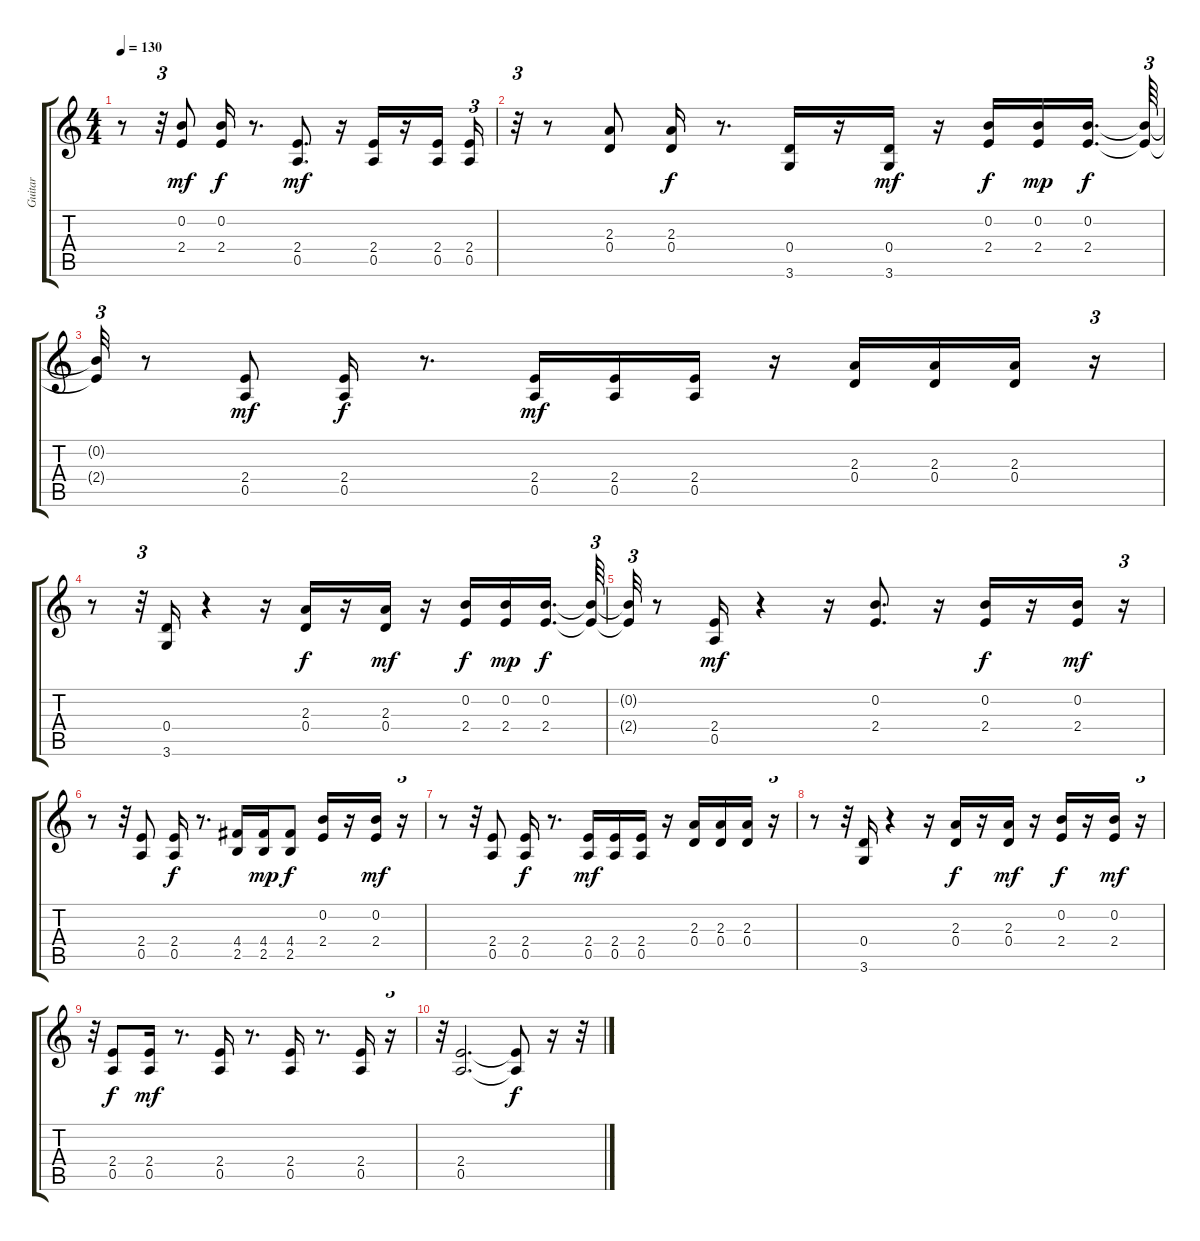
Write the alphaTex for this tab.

\track ("Guitar " "Guitar ") {instrument acousticguitarsteel}
\staff {score tabs}
\tuning (E4 B3 G3 D3 A2 E2) {hide}
\ts (4 4)
\tempo 130
\clef g2
\ks c
r.8{dy mf} r.32{tu (3 2)} (0.2 2.4).8 (0.2 2.4).16{dy f} r.8{d} (2.4 0.5).8{d dy mf} r.16 (2.4 0.5).16 r.16 (2.4 0.5).16 (2.4 0.5).16{tu (3 2)} |
r.32{tu (3 2)} r.8 (2.3 0.4).8 (2.3 0.4).16{dy f} r.8{d} (0.4 3.6).16 r.16 (0.4 3.6).16{dy mf} r.16 (0.2 2.4).16{dy f} (0.2 2.4).16{dy mp} (0.2 2.4).16{d dy f beam splitsecondary} (0.2{t} 2.4{t}).64{tu (3 2)} |
(0.2{t} 2.4{t}).32{tu (3 2)} r.8 (2.4 0.5).8{dy mf} (2.4 0.5).16{dy f} r.8{d} (2.4 0.5).16{dy mf} (2.4 0.5).16 (2.4 0.5).16 r.16 (2.3 0.4).16 (2.3 0.4).16 (2.3 0.4).16 r.16{tu (3 2)} |
r.8 r.32{tu (3 2)} (0.4 3.6).16 r.4 r.16 (2.3 0.4).16{dy f} r.16 (2.3 0.4).16{dy mf} r.16 (0.2 2.4).16{dy f} (0.2 2.4).16{dy mp} (0.2 2.4).16{d dy f beam splitsecondary} (0.2{t} 2.4{t}).64{tu (3 2)} |
(0.2{t} 2.4{t}).32{tu (3 2)} r.8 (2.4 0.5).16{dy mf} r.4 r.16 (0.2 2.4).8{d} r.16 (0.2 2.4).16{dy f} r.16 (0.2 2.4).16{dy mf} r.16{tu (3 2)} |
r.8 r.32{tu (3 2)} (2.4 0.5).8 (2.4 0.5).16{dy f} r.8{d} (4.4 2.5).16 (4.4 2.5).16{dy mp} (4.4 2.5).8{dy f} (0.2 2.4).16 r.16 (0.2 2.4).16{dy mf} r.16{tu (3 2)} |
r.8 r.32{tu (3 2)} (2.4 0.5).8 (2.4 0.5).16{dy f} r.8{d} (2.4 0.5).16{dy mf} (2.4 0.5).16 (2.4 0.5).16 r.16 (2.3 0.4).16 (2.3 0.4).16 (2.3 0.4).16 r.16{tu (3 2)} |
r.8 r.32{tu (3 2)} (0.4 3.6).16 r.4 r.16 (2.3 0.4).16{dy f} r.16 (2.3 0.4).16{dy mf} r.16 (0.2 2.4).16{dy f} r.16 (0.2 2.4).16{dy mf} r.16{tu (3 2)} |
r.32{tu (3 2)} (2.4 0.5).8{dy f} (2.4 0.5).16{dy mf} r.8{d} (2.4 0.5).16 r.8{d} (2.4 0.5).16 r.8{d} (2.4 0.5).16 r.16{tu (3 2)} |
r.32{tu (3 2)} (2.4 0.5).2{d} (2.4{t} 0.5{t}).8{dy f} r.16 r.32
